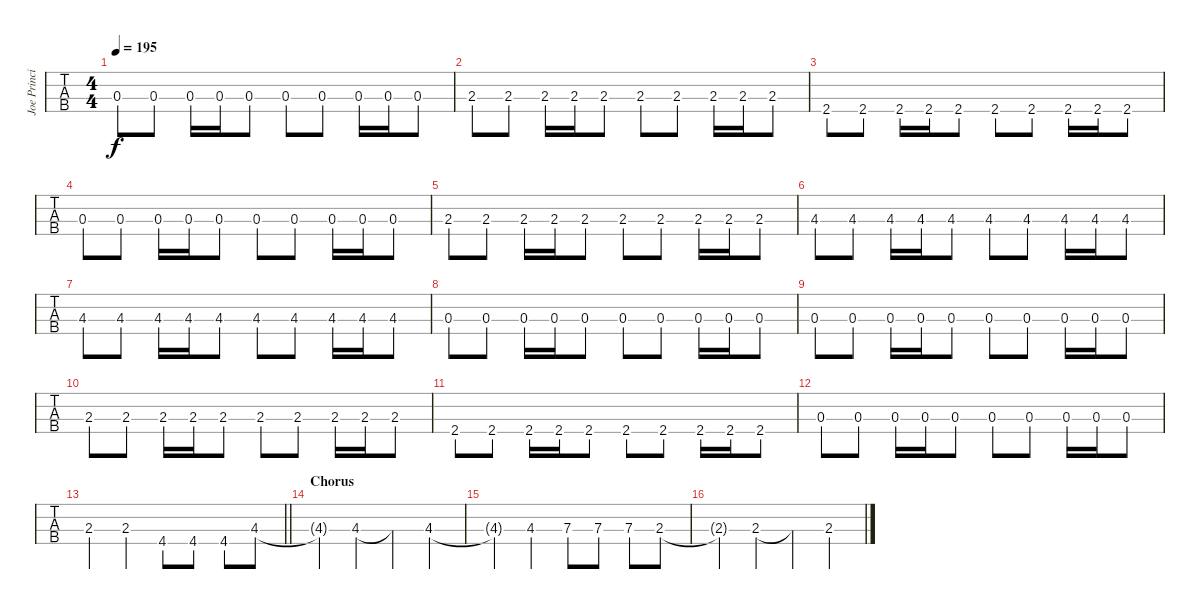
\track ("Joe Principe - Bass" "Joe Princi") {instrument electricbassfinger}
\staff {tabs}
\tuning (Gb2 Db2 Ab1 Eb1) {hide}
\ts (4 4)
\tempo 195
\clef f4
\ks c
0.3.8{dy f} 0.3.8 0.3.16 0.3.16 0.3.8 0.3.8 0.3.8 0.3.16 0.3.16 0.3.8 |
2.3.8 2.3.8 2.3.16 2.3.16 2.3.8 2.3.8 2.3.8 2.3.16 2.3.16 2.3.8 |
2.4.8 2.4.8 2.4.16 2.4.16 2.4.8 2.4.8 2.4.8 2.4.16 2.4.16 2.4.8 |
0.3.8 0.3.8 0.3.16 0.3.16 0.3.8 0.3.8 0.3.8 0.3.16 0.3.16 0.3.8 |
2.3.8 2.3.8 2.3.16 2.3.16 2.3.8 2.3.8 2.3.8 2.3.16 2.3.16 2.3.8 |
4.3.8 4.3.8 4.3.16 4.3.16 4.3.8 4.3.8 4.3.8 4.3.16 4.3.16 4.3.8 |
4.3.8 4.3.8 4.3.16 4.3.16 4.3.8 4.3.8 4.3.8 4.3.16 4.3.16 4.3.8 |
0.3.8 0.3.8 0.3.16 0.3.16 0.3.8 0.3.8 0.3.8 0.3.16 0.3.16 0.3.8 |
0.3.8 0.3.8 0.3.16 0.3.16 0.3.8 0.3.8 0.3.8 0.3.16 0.3.16 0.3.8 |
2.3.8 2.3.8 2.3.16 2.3.16 2.3.8 2.3.8 2.3.8 2.3.16 2.3.16 2.3.8 |
2.4.8 2.4.8 2.4.16 2.4.16 2.4.8 2.4.8 2.4.8 2.4.16 2.4.16 2.4.8 |
0.3.8 0.3.8 0.3.16 0.3.16 0.3.8 0.3.8 0.3.8 0.3.16 0.3.16 0.3.8 |
\barLineRight lightlight
2.3.4 2.3.4 4.4.8 4.4.8 4.4.8 4.3.8 |
\section ("" "Chorus")
4.3{t}.4 4.3.4 4.3{t}.4 4.3.4 |
4.3{t}.4 4.3.4 7.3.8 7.3.8 7.3.8 2.3.8 |
2.3{t}.4 2.3.4 2.3{t}.4 2.3.4
